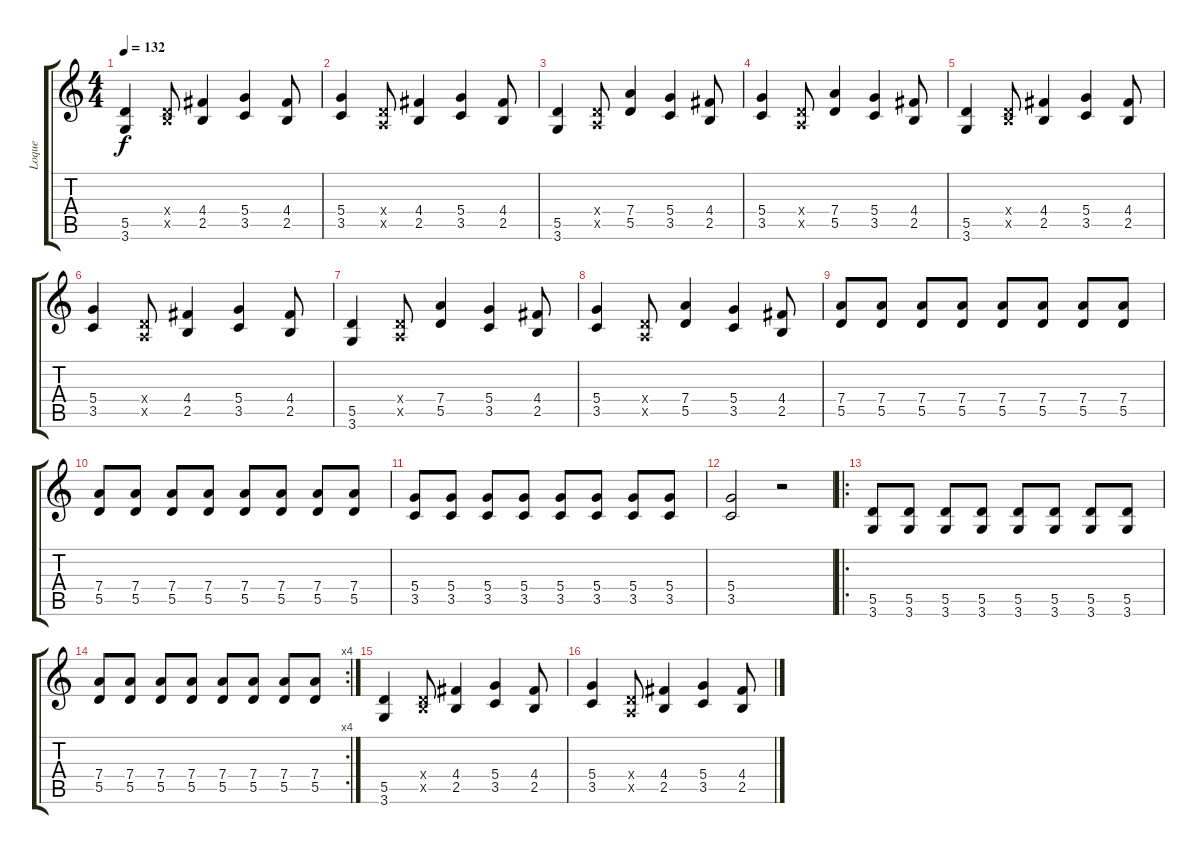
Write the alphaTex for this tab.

\track ("Loque" "Loque") {instrument distortionguitar}
\staff {score tabs}
\tuning (E4 B3 G3 D3 A2 E2) {hide}
\ts (4 4)
\tempo 132
\clef g2
\ks c
(5.5 3.6).4{dy f instrument distortionguitar} (0.4{x} 2.5{x}).8 (4.4 2.5).4 (5.4 3.5).4 (4.4 2.5).8 |
(5.4 3.5).4 (0.4{x} 0.5{x}).8 (4.4 2.5).4 (5.4 3.5).4 (4.4 2.5).8 |
(5.5 3.6).4 (0.4{x} 0.5{x}).8 (7.4 5.5).4 (5.4 3.5).4 (4.4 2.5).8 |
(5.4 3.5).4 (0.4{x} 0.5{x}).8 (7.4 5.5).4 (5.4 3.5).4 (4.4 2.5).8 |
(5.5 3.6).4 (0.4{x} 2.5{x}).8 (4.4 2.5).4 (5.4 3.5).4 (4.4 2.5).8 |
(5.4 3.5).4 (0.4{x} 0.5{x}).8 (4.4 2.5).4 (5.4 3.5).4 (4.4 2.5).8 |
(5.5 3.6).4 (0.4{x} 0.5{x}).8 (7.4 5.5).4 (5.4 3.5).4 (4.4 2.5).8 |
(5.4 3.5).4 (0.4{x} 0.5{x}).8 (7.4 5.5).4 (5.4 3.5).4 (4.4 2.5).8 |
(7.4 5.5).8 (7.4 5.5).8 (7.4 5.5).8 (7.4 5.5).8 (7.4 5.5).8 (7.4 5.5).8 (7.4 5.5).8 (7.4 5.5).8 |
(7.4 5.5).8 (7.4 5.5).8 (7.4 5.5).8 (7.4 5.5).8 (7.4 5.5).8 (7.4 5.5).8 (7.4 5.5).8 (7.4 5.5).8 |
(5.4 3.5).8 (5.4 3.5).8 (5.4 3.5).8 (5.4 3.5).8 (5.4 3.5).8 (5.4 3.5).8 (5.4 3.5).8 (5.4 3.5).8 |
(5.4 3.5).2 r.2 |
\ro
(5.5 3.6).8 (5.5 3.6).8 (5.5 3.6).8 (5.5 3.6).8 (5.5 3.6).8 (5.5 3.6).8 (5.5 3.6).8 (5.5 3.6).8 |
\rc 4
(7.4 5.5).8 (7.4 5.5).8 (7.4 5.5).8 (7.4 5.5).8 (7.4 5.5).8 (7.4 5.5).8 (7.4 5.5).8 (7.4 5.5).8 |
(5.5 3.6).4 (0.4{x} 2.5{x}).8 (4.4 2.5).4 (5.4 3.5).4 (4.4 2.5).8 |
(5.4 3.5).4 (0.4{x} 0.5{x}).8 (4.4 2.5).4 (5.4 3.5).4 (4.4 2.5).8
